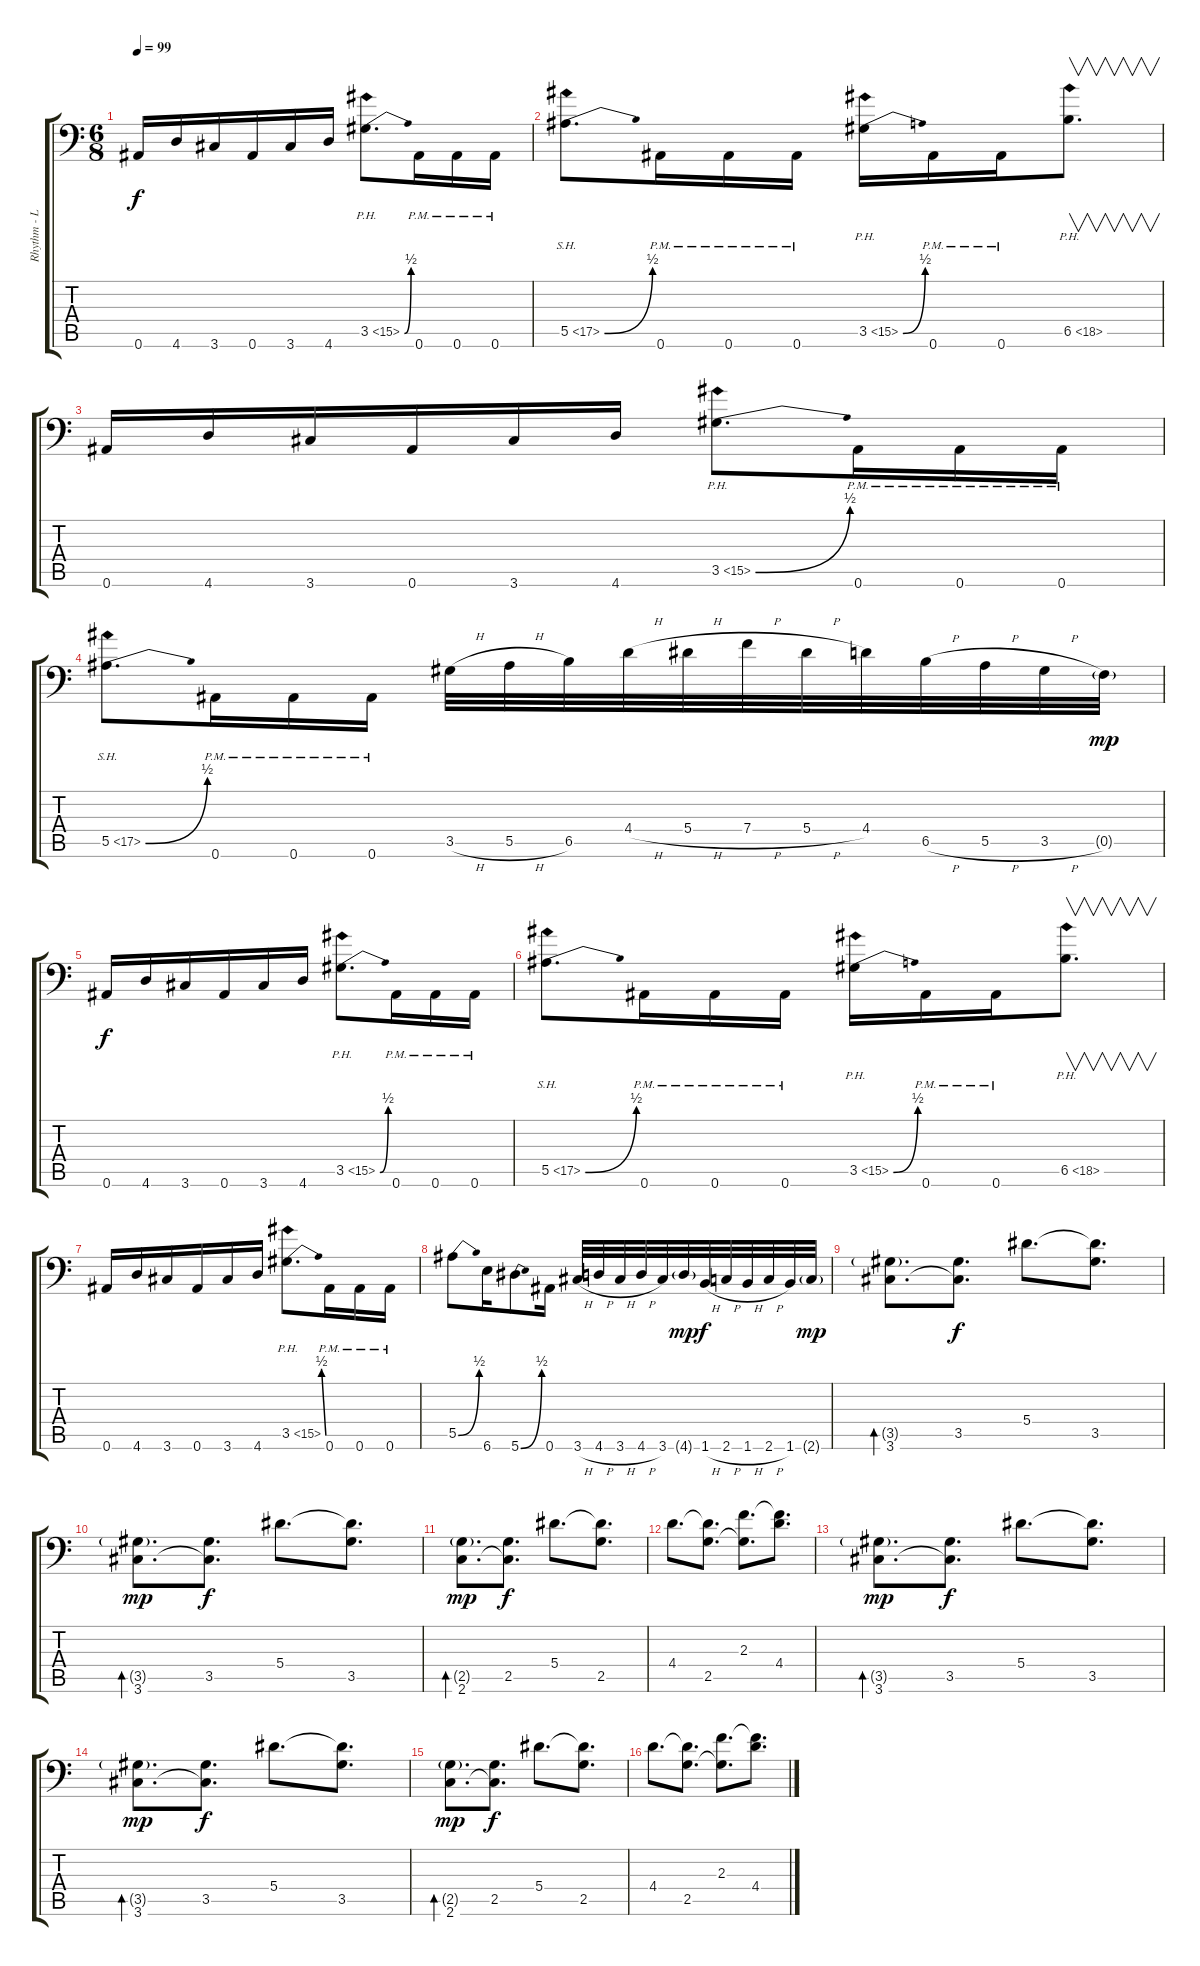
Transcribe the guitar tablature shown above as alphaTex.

\track ("Rhythm - Left" "Rhythm - L") {instrument overdrivenguitar}
\staff {score tabs}
\tuning (C4 G3 Eb3 Bb2 F2 Bb1) {hide}
\ts (6 8)
\tempo 99
\clef f4
\ks c
0.6.16{dy f} 4.6.16 3.6.16 0.6.16 3.6.16 4.6.16 3.5{be (bend 0 0 60 2) ph 12}.8{d} 0.6{pm}.16 0.6{pm}.16 0.6{pm}.16 |
5.5{be (bend 0 0 60 2) sh 12}.8{d} 0.6{pm}.16 0.6{pm}.16 0.6{pm}.16 3.5{be (bend 0 0 60 2) ph 12}.16 0.6{pm}.16 0.6{pm}.16 6.5{ph 12}.8{v d} |
0.6.16 4.6.16 3.6.16 0.6.16 3.6.16 4.6.16 3.5{be (bend 0 0 60 2) ph 12}.8{d} 0.6{pm}.16 0.6{pm}.16 0.6{pm}.16 |
5.5{be (bend 0 0 60 2) sh 12}.8{d} 0.6{pm}.16 0.6{pm}.16 0.6{pm}.16 3.5{h}.32 5.5{h}.32 6.5.32 4.4{h}.32 5.4{h}.32 7.4{h}.32 5.4{h}.32 4.4.32 6.5{h}.32 5.5{h}.32 3.5{h}.32 0.5{g}.32{dy mp} |
0.6.16{dy f} 4.6.16 3.6.16 0.6.16 3.6.16 4.6.16 3.5{be (bend 0 0 60 2) ph 12}.8{d} 0.6{pm}.16 0.6{pm}.16 0.6{pm}.16 |
5.5{be (bend 0 0 60 2) sh 12}.8{d} 0.6{pm}.16 0.6{pm}.16 0.6{pm}.16 3.5{be (bend 0 0 60 2) ph 12}.16 0.6{pm}.16 0.6{pm}.16 6.5{ph 12}.8{v d} |
0.6.16 4.6.16 3.6.16 0.6.16 3.6.16 4.6.16 3.5{be (bend 0 0 60 2) ph 12}.8{d} 0.6{pm}.16 0.6{pm}.16 0.6{pm}.16 |
5.5{be (bend 0 0 60 2)}.8 6.6.16 5.6{be (bend 0 0 60 2)}.8 0.6.16 3.6{h}.32 4.6{h}.32 3.6{h}.32 4.6{h}.32 3.6.32 4.6{g}.32{dy mp} 1.6{h}.32{dy f} 2.6{h}.32 1.6{h}.32 2.6{h}.32 1.6.32 2.6{g}.32{dy mp} |
(3.5{g} 3.6).8{d bd 60} (3.5 3.6{t}).8{d dy f} 5.4.8{d} (5.4{t} 3.5).8{d} |
(3.5{g} 3.6).8{d bd 60 dy mp} (3.5 3.6{t}).8{d dy f} 5.4.8{d} (5.4{t} 3.5).8{d} |
(2.5{g} 2.6).8{d bd 60 dy mp} (2.5 2.6{t}).8{d dy f} 5.4.8{d} (5.4{t} 2.5).8{d} |
4.4.8{d} (4.4{t} 2.5).8{d} (2.3 2.5{t}).8{d} (2.3{t} 4.4).8{d} |
(3.5{g} 3.6).8{d bd 60 dy mp} (3.5 3.6{t}).8{d dy f} 5.4.8{d} (5.4{t} 3.5).8{d} |
(3.5{g} 3.6).8{d bd 60 dy mp} (3.5 3.6{t}).8{d dy f} 5.4.8{d} (5.4{t} 3.5).8{d} |
(2.5{g} 2.6).8{d bd 60 dy mp} (2.5 2.6{t}).8{d dy f} 5.4.8{d} (5.4{t} 2.5).8{d} |
4.4.8{d} (4.4{t} 2.5).8{d} (2.3 2.5{t}).8{d} (2.3{t} 4.4).8{d}
